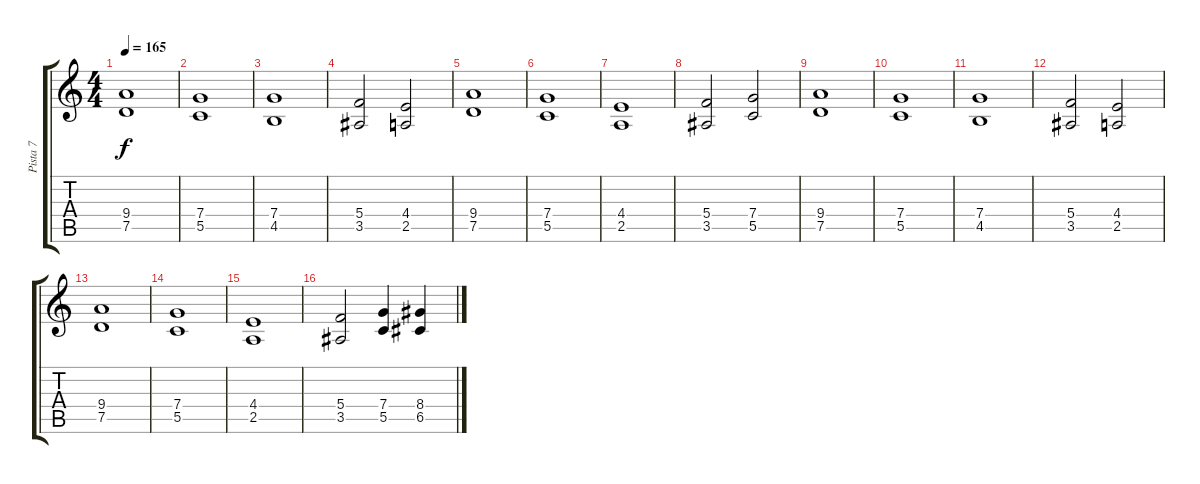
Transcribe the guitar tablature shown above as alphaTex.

\track ("Pista 7" "Pista 7") {instrument distortionguitar}
\staff {score tabs}
\tuning (D4 A3 F3 C3 G2 D2) {hide}
\ts (4 4)
\tempo 165
\clef g2
\ks c
(9.4 7.5).1{dy f} |
(7.4 5.5).1 |
(7.4 4.5).1 |
(5.4 3.5).2 (4.4 2.5).2 |
(9.4 7.5).1 |
(7.4 5.5).1 |
(4.4 2.5).1 |
(5.4 3.5).2 (7.4 5.5).2 |
(9.4 7.5).1 |
(7.4 5.5).1 |
(7.4 4.5).1 |
(5.4 3.5).2 (4.4 2.5).2 |
(9.4 7.5).1 |
(7.4 5.5).1 |
(4.4 2.5).1 |
(5.4 3.5).2 (7.4 5.5).4 (8.4 6.5).4
